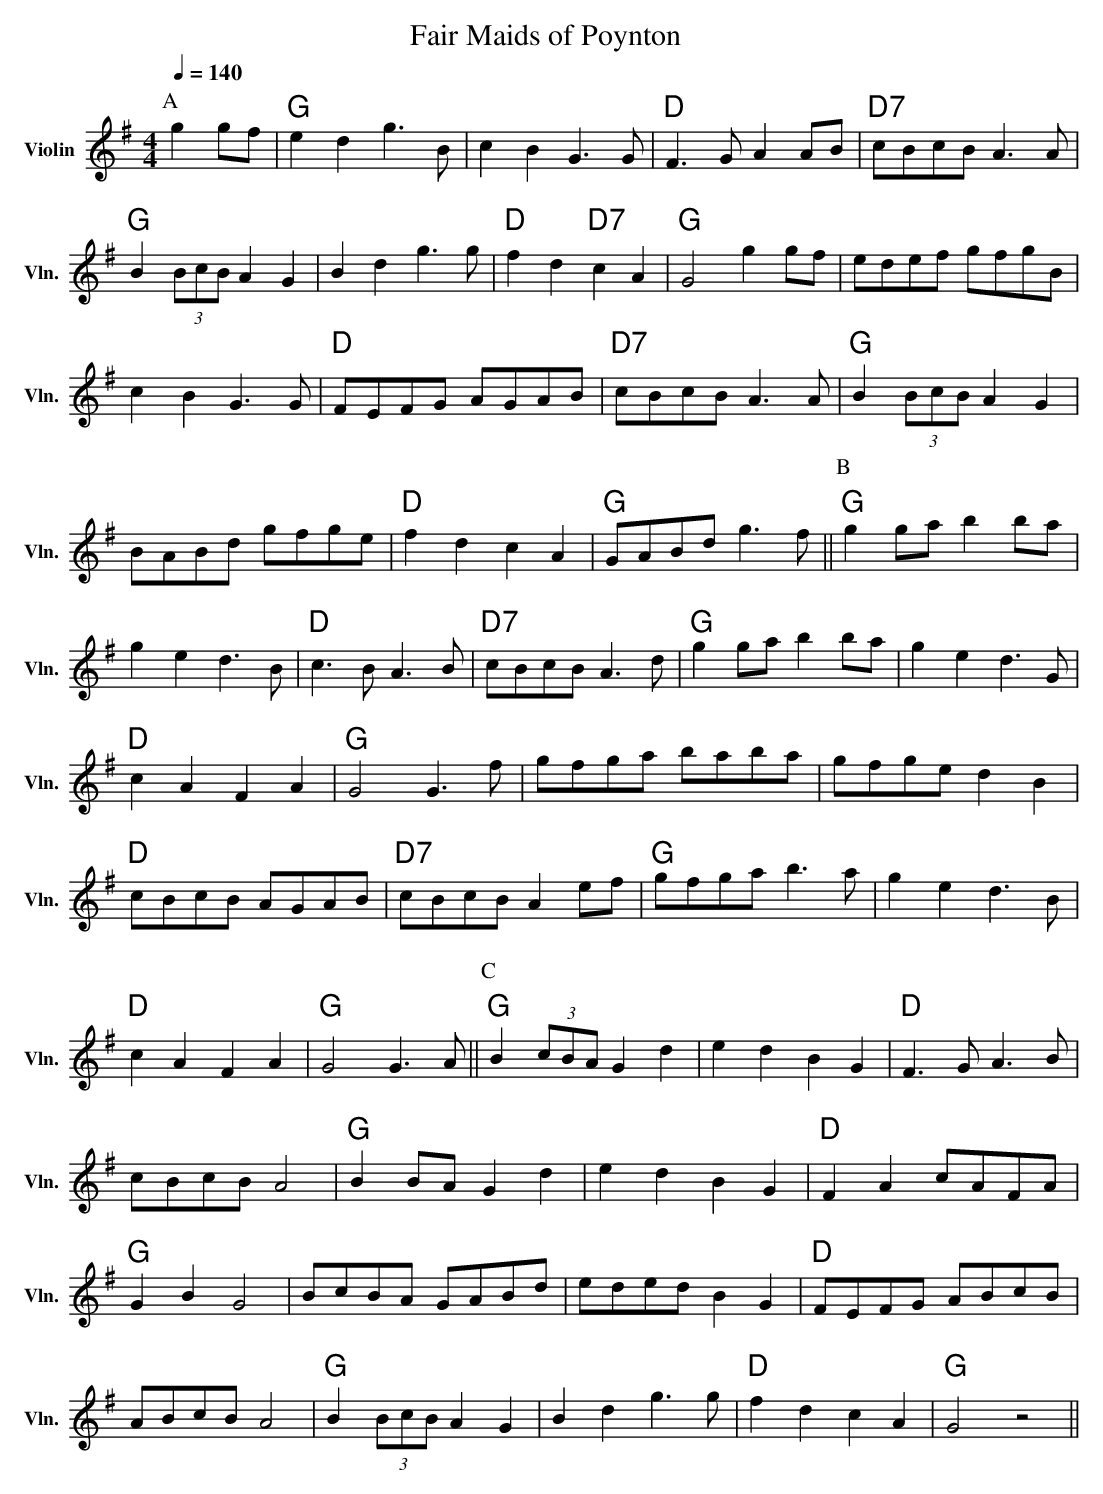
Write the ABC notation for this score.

X:1
T: Fair Maids of Poynton
P:(ABC)3
L: 1/4
Q: 1/4=140
M: 4/4
V: P1 name="Violin" sname="Vln."
K: G
P:A
[V: P1]  [M: 4/4]  [K: G]  g g/f/ | "G" e d g3/ B/ | c B G3/ G/ | "D" F3/ G/ A A/B/ | "D7" c/B/c/B/ A3/ A/ |
"G"  B(3 B/c/B/ A G | B d g3/ g/ | "D" f d "D7" c A | "G" G2 g g/f/ | e/d/e/f/ g/f/g/B/ | c B G3/ G/ |
"D"  F/E/F/G/ A/G/A/B/ | "D7" c/B/c/B/ A3/ A/ | "G"  B(3 B/c/B/ A G | B/A/B/d/ g/f/g/e/ | "D" f d c A | "G" G/A/B/d/ g3/ f/||
P:B
"G" g g/a/ b b/a/ | g e d3/ B/ | "D" c3/ B/ A3/ B/ | "D7"  c/B/c/B/ A3/ d/ | "G" g g/a/ b b/a/ |
g e d3/ G/ | "D" c A F A | "G" G2 G3/ f/ | g/f/g/a/ b/a/b/a/ | g/f/g/e/ d B | "D" c/B/c/B/ A/G/A/B/ | "D7" c/B/c/B/ A e/f/ |
"G" g/f/g/a/ b3/ a/ | g e d3/ B/ | "D" c A F A |  "G" G2 G3/ A/ ||
P:C
"G" B(3 c/B/A/ G d | e d B G | "D" F3/ G/ A3/ B/ | c/B/c/B/ A2 |
"G" B B/A/ G d | e d B G  | "D"  F A c/A/F/A/ | "G" G B G2 | B/c/B/A/ G/A/B/d/ | e/d/e/d/ B G |
"D" F/E/F/G/ A/B/c/B/ | A/B/c/B/ A2 | "G"  B(3 B/c/B/ A G | B d g3/ g/ | "D" f d c A |  "G" G2z2  ||
